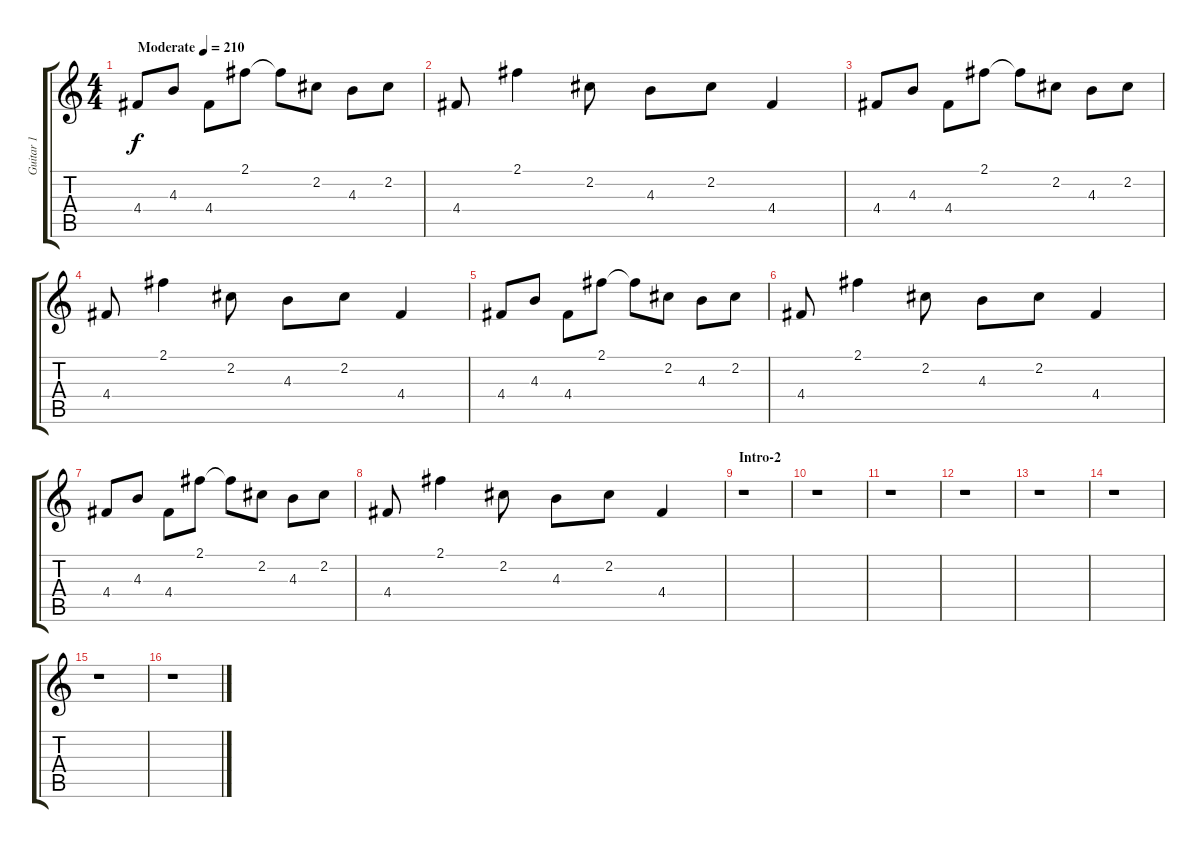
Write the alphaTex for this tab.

\track ("Guitar 1" "Guitar 1") {instrument acousticguitarsteel}
\staff {score tabs}
\tuning (E4 B3 G3 D3 A2 E2) {hide}
\ts (4 4)
\tempo (210 "Moderate")
\clef g2
\ks c
4.4.8{dy f instrument acousticguitarsteel} 4.3.8 4.4.8 2.1.8 2.1{t}.8 2.2.8 4.3.8 2.2.8 |
4.4.8 2.1.4 2.2.8 4.3.8 2.2.8 4.4.4 |
4.4.8 4.3.8 4.4.8 2.1.8 2.1{t}.8 2.2.8 4.3.8 2.2.8 |
4.4.8 2.1.4 2.2.8 4.3.8 2.2.8 4.4.4 |
4.4.8 4.3.8 4.4.8 2.1.8 2.1{t}.8 2.2.8 4.3.8 2.2.8 |
4.4.8 2.1.4 2.2.8 4.3.8 2.2.8 4.4.4 |
4.4.8 4.3.8 4.4.8 2.1.8 2.1{t}.8 2.2.8 4.3.8 2.2.8 |
4.4.8 2.1.4 2.2.8 4.3.8 2.2.8 4.4.4 |
\section ("" "Intro-2")
r.1 |
r.1 |
r.1 |
r.1 |
r.1 |
r.1 |
r.1 |
r.1
